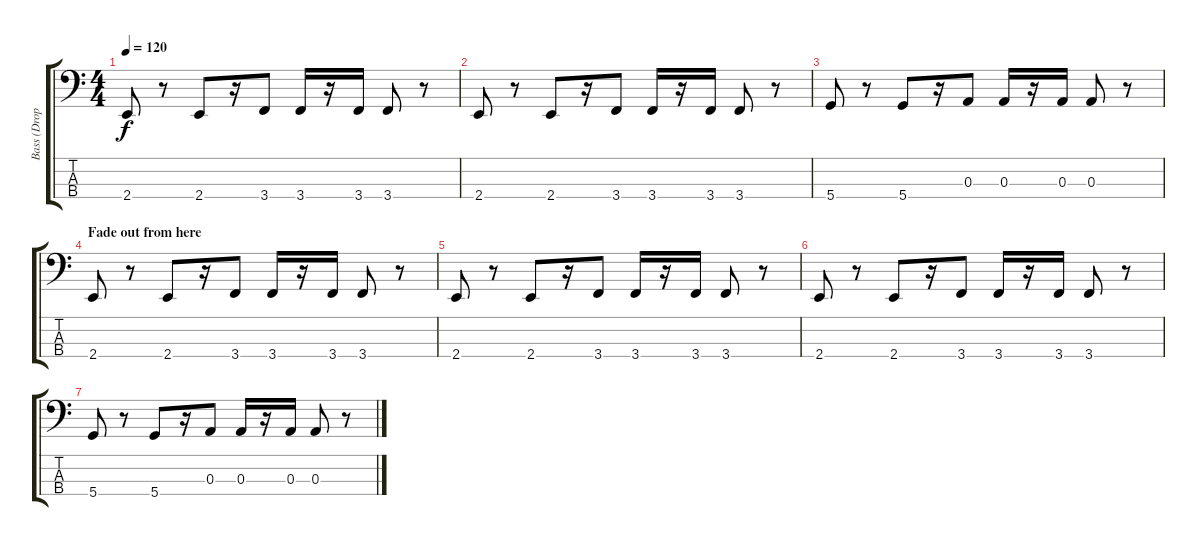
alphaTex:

\track ("Bass (Drop D)" "Bass (Drop") {instrument electricbassfinger}
\staff {score tabs}
\tuning (G2 D2 A1 D1) {hide}
\ts (4 4)
\tempo 120
\clef f4
\ks c
2.4.8{dy f} r.8 2.4.8 r.16 3.4.8 3.4.16 r.16 3.4.16 3.4.8 r.8 |
2.4.8 r.8 2.4.8 r.16 3.4.8 3.4.16 r.16 3.4.16 3.4.8 r.8 |
5.4.8 r.8 5.4.8 r.16 0.3.8 0.3.16 r.16 0.3.16 0.3.8 r.8 |
\section ("" "Fade out from here")
2.4.8{volume 14} r.8 2.4.8 r.16 3.4.8 3.4.16 r.16 3.4.16 3.4.8 r.8 |
2.4.8 r.8 2.4.8 r.16 3.4.8 3.4.16 r.16 3.4.16 3.4.8 r.8 |
2.4.8{volume 0} r.8 2.4.8 r.16 3.4.8 3.4.16 r.16 3.4.16 3.4.8 r.8 |
5.4.8 r.8 5.4.8 r.16 0.3.8 0.3.16 r.16 0.3.16 0.3.8 r.8
